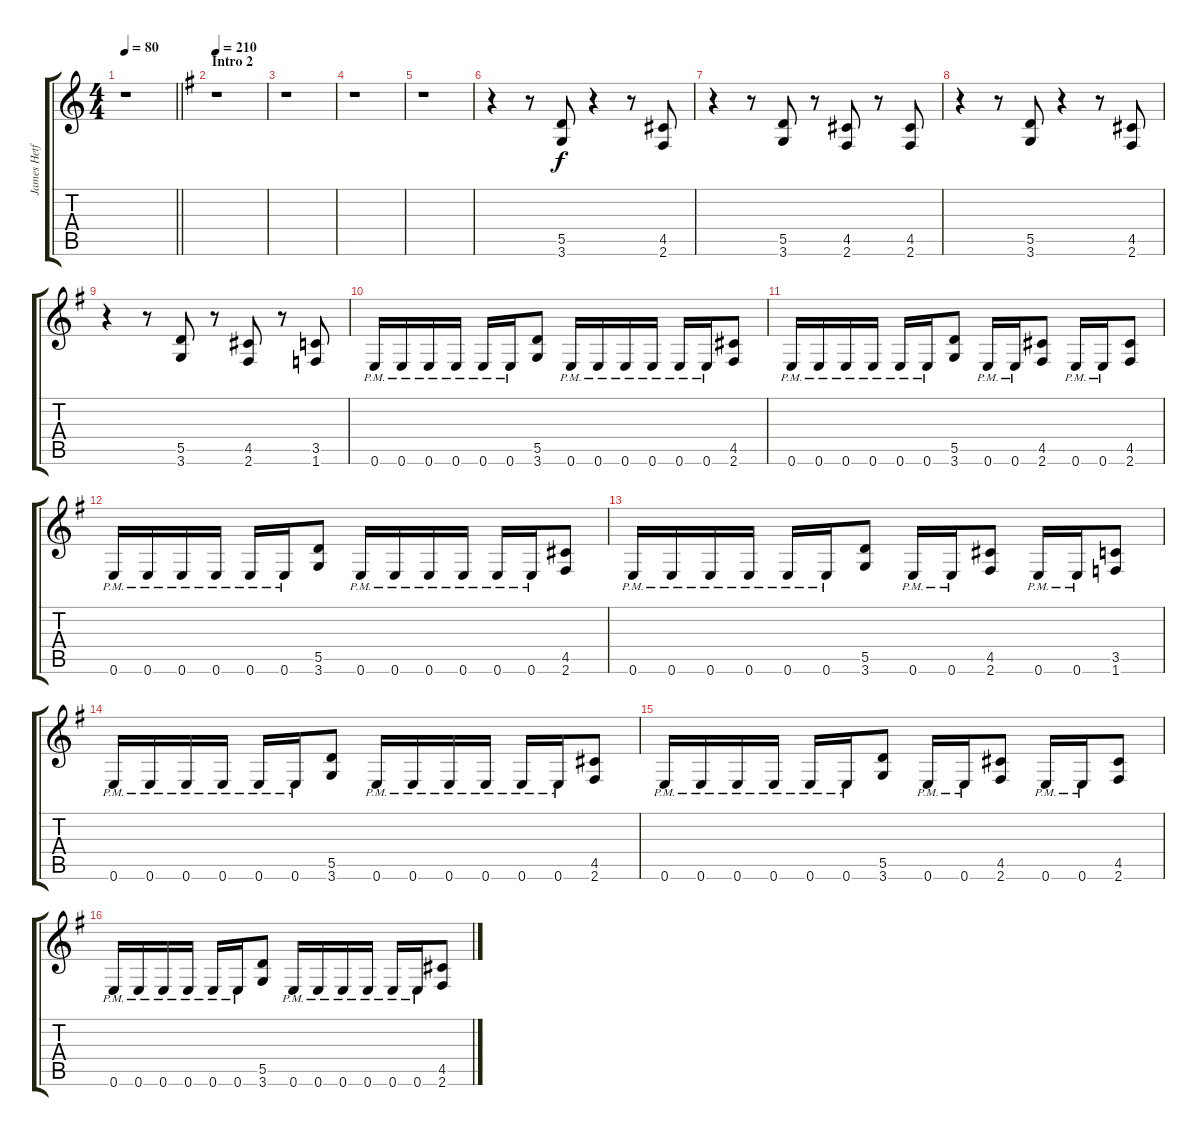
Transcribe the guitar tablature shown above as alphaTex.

\track ("James Hetfield" "James Hetf") {instrument distortionguitar}
\staff {score tabs}
\tuning (E4 B3 G3 D3 A2 E2) {hide}
\ts (4 4)
\tempo 80
\clef g2
\barLineRight lightlight
\ks c
r.1{dy f} |
\section ("" "Intro 2")
\tempo 210
\ks g
r.1{instrument distortionguitar} |
r.1 |
r.1 |
r.1 |
r.4 r.8 (5.5 3.6).8 r.4 r.8 (4.5 2.6).8 |
r.4 r.8 (5.5 3.6).8 r.8 (4.5 2.6).8 r.8 (4.5 2.6).8 |
r.4 r.8 (5.5 3.6).8 r.4 r.8 (4.5 2.6).8 |
r.4 r.8 (5.5 3.6).8 r.8 (4.5 2.6).8 r.8 (3.5 1.6).8 |
0.6{pm}.16 0.6{pm}.16 0.6{pm}.16 0.6{pm}.16 0.6{pm}.16 0.6{pm}.16 (5.5 3.6).8 0.6{pm}.16 0.6{pm}.16 0.6{pm}.16 0.6{pm}.16 0.6{pm}.16 0.6{pm}.16 (4.5 2.6).8 |
0.6{pm}.16 0.6{pm}.16 0.6{pm}.16 0.6{pm}.16 0.6{pm}.16 0.6{pm}.16 (5.5 3.6).8 0.6{pm}.16 0.6{pm}.16 (4.5 2.6).8 0.6{pm}.16 0.6{pm}.16 (4.5 2.6).8 |
0.6{pm}.16 0.6{pm}.16 0.6{pm}.16 0.6{pm}.16 0.6{pm}.16 0.6{pm}.16 (5.5 3.6).8 0.6{pm}.16 0.6{pm}.16 0.6{pm}.16 0.6{pm}.16 0.6{pm}.16 0.6{pm}.16 (4.5 2.6).8 |
0.6{pm}.16 0.6{pm}.16 0.6{pm}.16 0.6{pm}.16 0.6{pm}.16 0.6{pm}.16 (5.5 3.6).8 0.6{pm}.16 0.6{pm}.16 (4.5 2.6).8 0.6{pm}.16 0.6{pm}.16 (3.5 1.6).8 |
0.6{pm}.16 0.6{pm}.16 0.6{pm}.16 0.6{pm}.16 0.6{pm}.16 0.6{pm}.16 (5.5 3.6).8 0.6{pm}.16 0.6{pm}.16 0.6{pm}.16 0.6{pm}.16 0.6{pm}.16 0.6{pm}.16 (4.5 2.6).8 |
0.6{pm}.16 0.6{pm}.16 0.6{pm}.16 0.6{pm}.16 0.6{pm}.16 0.6{pm}.16 (5.5 3.6).8 0.6{pm}.16 0.6{pm}.16 (4.5 2.6).8 0.6{pm}.16 0.6{pm}.16 (4.5 2.6).8 |
0.6{pm}.16 0.6{pm}.16 0.6{pm}.16 0.6{pm}.16 0.6{pm}.16 0.6{pm}.16 (5.5 3.6).8 0.6{pm}.16 0.6{pm}.16 0.6{pm}.16 0.6{pm}.16 0.6{pm}.16 0.6{pm}.16 (4.5 2.6).8
